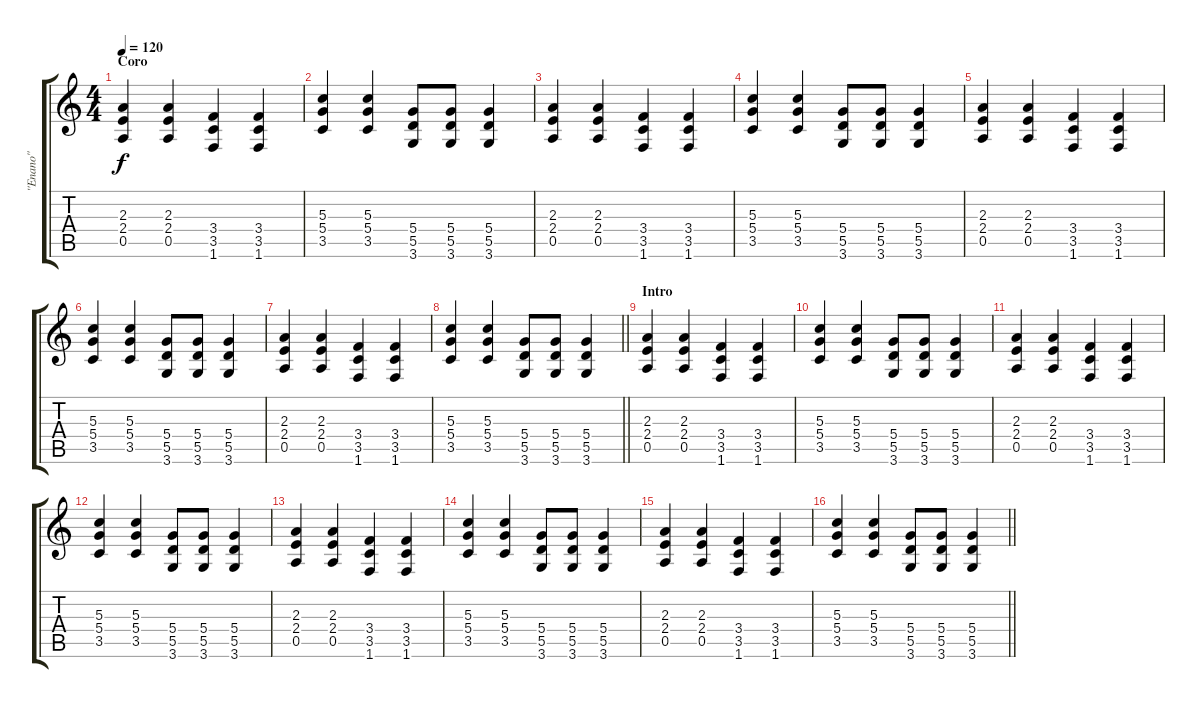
\track ("''Enano''" "''Enano''") {instrument overdrivenguitar}
\staff {score tabs}
\tuning (E4 B3 G3 D3 A2 E2) {hide}
\ts (4 4)
\section ("" "Coro")
\tempo 120
\clef g2
\ks c
(2.3 2.4 0.5).4{dy f} (2.3 2.4 0.5).4 (3.4 3.5 1.6).4 (3.4 3.5 1.6).4 |
(5.3 5.4 3.5).4 (5.3 5.4 3.5).4 (5.4 5.5 3.6).8 (5.4 5.5 3.6).8 (5.4 5.5 3.6).4 |
(2.3 2.4 0.5).4 (2.3 2.4 0.5).4 (3.4 3.5 1.6).4 (3.4 3.5 1.6).4 |
(5.3 5.4 3.5).4 (5.3 5.4 3.5).4 (5.4 5.5 3.6).8 (5.4 5.5 3.6).8 (5.4 5.5 3.6).4 |
(2.3 2.4 0.5).4 (2.3 2.4 0.5).4 (3.4 3.5 1.6).4 (3.4 3.5 1.6).4 |
(5.3 5.4 3.5).4 (5.3 5.4 3.5).4 (5.4 5.5 3.6).8 (5.4 5.5 3.6).8 (5.4 5.5 3.6).4 |
(2.3 2.4 0.5).4 (2.3 2.4 0.5).4 (3.4 3.5 1.6).4 (3.4 3.5 1.6).4 |
\barLineRight lightlight
(5.3 5.4 3.5).4 (5.3 5.4 3.5).4 (5.4 5.5 3.6).8 (5.4 5.5 3.6).8 (5.4 5.5 3.6).4 |
\section ("" "Intro")
(2.3 2.4 0.5).4 (2.3 2.4 0.5).4 (3.4 3.5 1.6).4 (3.4 3.5 1.6).4 |
(5.3 5.4 3.5).4 (5.3 5.4 3.5).4 (5.4 5.5 3.6).8 (5.4 5.5 3.6).8 (5.4 5.5 3.6).4 |
(2.3 2.4 0.5).4 (2.3 2.4 0.5).4 (3.4 3.5 1.6).4 (3.4 3.5 1.6).4 |
(5.3 5.4 3.5).4 (5.3 5.4 3.5).4 (5.4 5.5 3.6).8 (5.4 5.5 3.6).8 (5.4 5.5 3.6).4 |
(2.3 2.4 0.5).4 (2.3 2.4 0.5).4 (3.4 3.5 1.6).4 (3.4 3.5 1.6).4 |
(5.3 5.4 3.5).4 (5.3 5.4 3.5).4 (5.4 5.5 3.6).8 (5.4 5.5 3.6).8 (5.4 5.5 3.6).4 |
(2.3 2.4 0.5).4 (2.3 2.4 0.5).4 (3.4 3.5 1.6).4 (3.4 3.5 1.6).4 |
\barLineRight lightlight
(5.3 5.4 3.5).4 (5.3 5.4 3.5).4 (5.4 5.5 3.6).8 (5.4 5.5 3.6).8 (5.4 5.5 3.6).4
